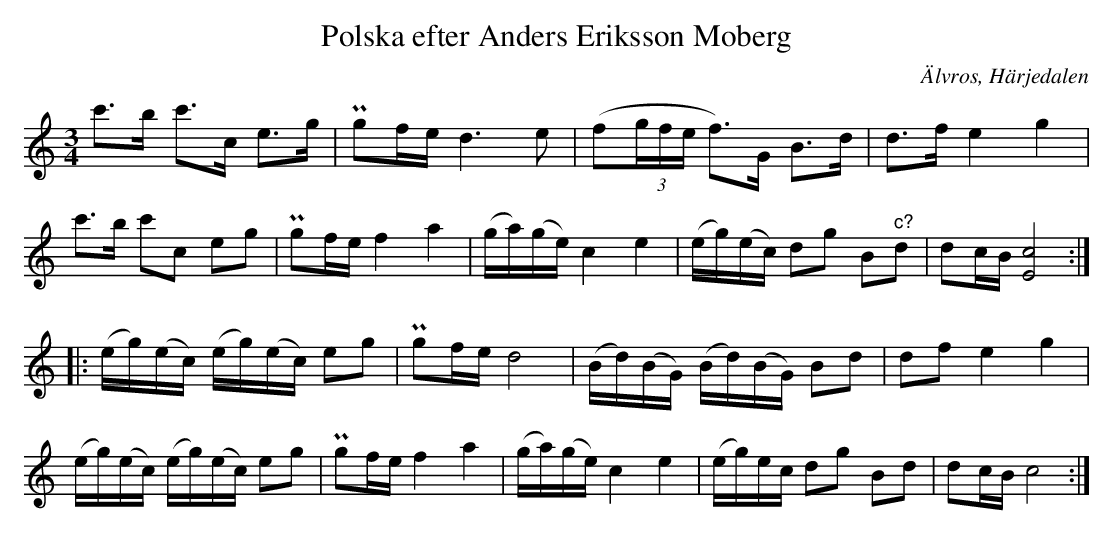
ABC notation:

X:1
T: Polska efter Anders Eriksson Moberg
O: Älvros, Härjedalen
M: 3/4
L: 1/16
K: C
c'2>b2 c'2>c2 e2>g2 | Pg2fe d4>e4 | (f2(3gfe f2)>G2 B2>d2 | d2>f2 e4 g4 |
c'2>b2 c'2c2 e2g2 | Pg2fe f4 a4 | (ga)(ge) c4 e4 | (eg)(ec) d2g2 B2"^c?"d2 | d2cB [E8c8] ::
(eg)(ec) (eg)(ec) e2g2 | Pg2fe d8 | (Bd)(BG) (Bd)(BG) B2d2 | d2f2 e4 g4 |
(eg)(ec) (eg)(ec) e2g2 | Pg2fe f4 a4 | (ga)(ge) c4 e4 | (eg)ec d2g2 B2d2 | d2cB c8 :|
